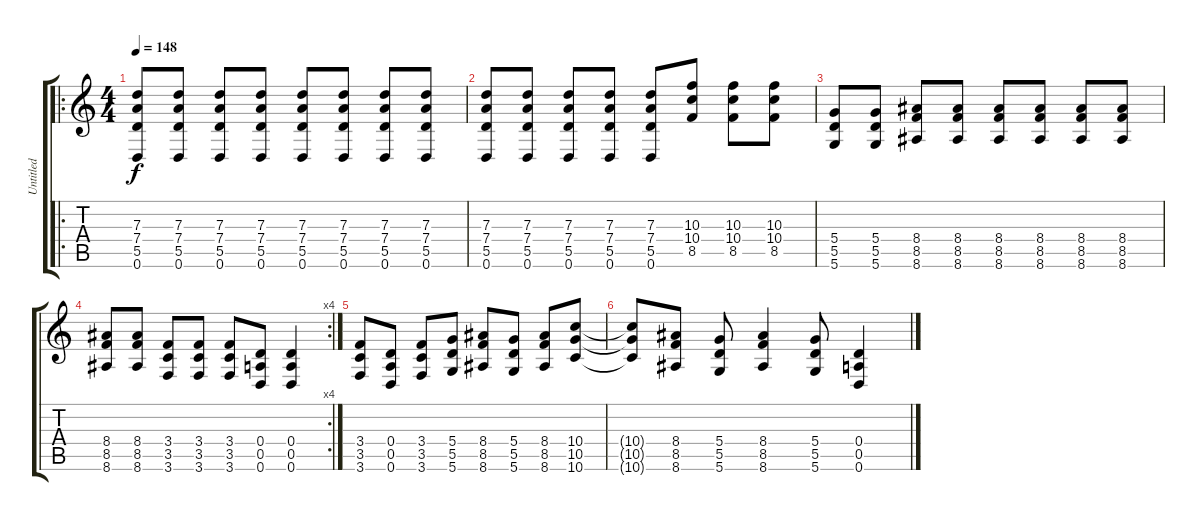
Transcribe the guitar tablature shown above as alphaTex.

\track ("Untitled" "Untitled") {instrument overdrivenguitar}
\staff {score tabs}
\tuning (E4 B3 G3 D3 A2 D2) {hide}
\ro
\ts (4 4)
\tempo 148
\clef g2
\ks c
(7.3 7.4 5.5 0.6).8{dy f} (7.3 7.4 5.5 0.6).8 (7.3 7.4 5.5 0.6).8 (7.3 7.4 5.5 0.6).8 (7.3 7.4 5.5 0.6).8 (7.3 7.4 5.5 0.6).8 (7.3 7.4 5.5 0.6).8 (7.3 7.4 5.5 0.6).8 |
(7.3 7.4 5.5 0.6).8 (7.3 7.4 5.5 0.6).8 (7.3 7.4 5.5 0.6).8 (7.3 7.4 5.5 0.6).8 (7.3 7.4 5.5 0.6).8 (10.3 10.4 8.5).8 (10.3 10.4 8.5).8 (10.3 10.4 8.5).8 |
(5.4 5.5 5.6).8 (5.4 5.5 5.6).8 (8.4 8.5 8.6).8 (8.4 8.5 8.6).8 (8.4 8.5 8.6).8 (8.4 8.5 8.6).8 (8.4 8.5 8.6).8 (8.4 8.5 8.6).8 |
\rc 4
(8.4 8.5 8.6).8 (8.4 8.5 8.6).8 (3.4 3.5 3.6).8 (3.4 3.5 3.6).8 (3.4 3.5 3.6).8 (0.4 0.5 0.6).8 (0.4 0.5 0.6).4 |
(3.4 3.5 3.6).8 (0.4 0.5 0.6).8 (3.4 3.5 3.6).8 (5.4 5.5 5.6).8 (8.4 8.5 8.6).8 (5.4 5.5 5.6).8 (8.4 8.5 8.6).8 (10.4 10.5 10.6).8 |
(10.4{t} 10.5{t} 10.6{t}).8 (8.4 8.5 8.6).8 (5.4 5.5 5.6).8 (8.4 8.5 8.6).4 (5.4 5.5 5.6).8 (0.4 0.5 0.6).4
